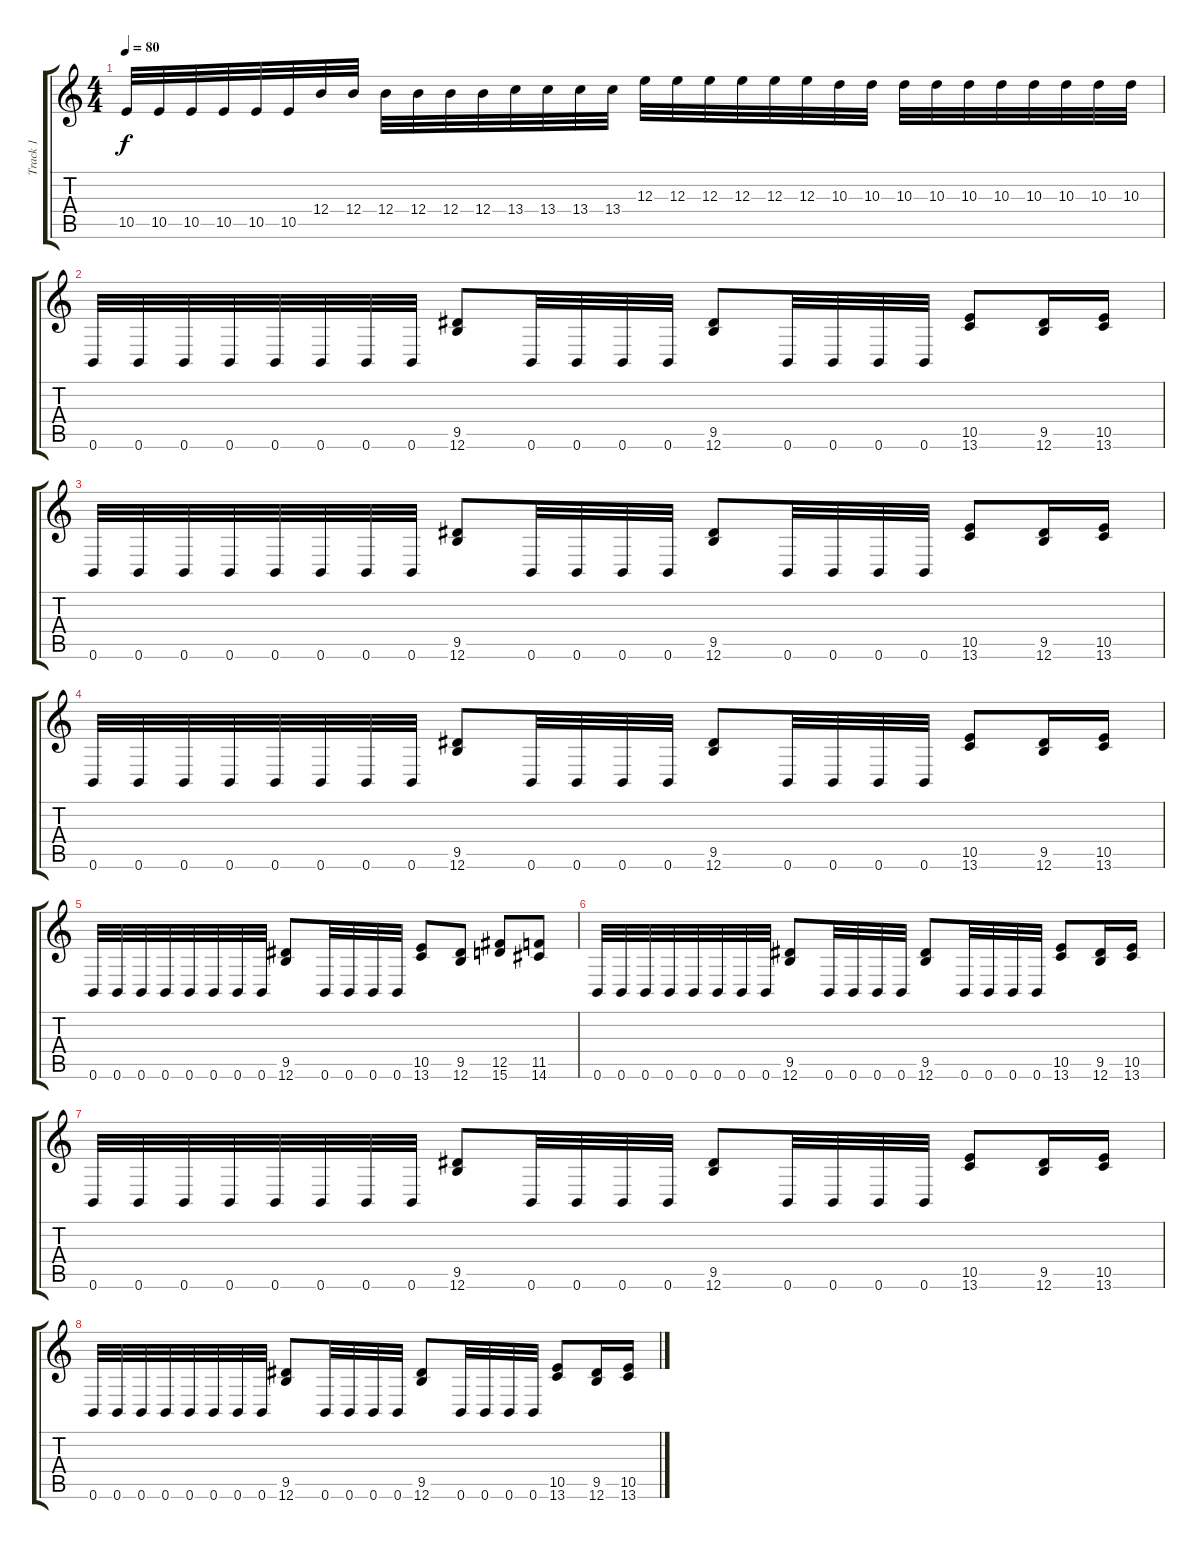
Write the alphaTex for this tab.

\track ("Track 1" "Track 1") {instrument distortionguitar}
\staff {score tabs}
\tuning (Db4 Ab3 E3 B2 Gb2 B1) {hide}
\ts (4 4)
\tempo 80
\clef g2
\ks c
10.5.32{dy f} 10.5.32 10.5.32 10.5.32 10.5.32 10.5.32 12.4.32 12.4.32 12.4.32 12.4.32 12.4.32 12.4.32 13.4.32 13.4.32 13.4.32 13.4.32 12.3.32 12.3.32 12.3.32 12.3.32 12.3.32 12.3.32 10.3.32 10.3.32 10.3.32 10.3.32 10.3.32 10.3.32 10.3.32 10.3.32 10.3.32 10.3.32 |
0.6.32 0.6.32 0.6.32 0.6.32 0.6.32 0.6.32 0.6.32 0.6.32 (9.5 12.6).8 0.6.32 0.6.32 0.6.32 0.6.32 (9.5 12.6).8 0.6.32 0.6.32 0.6.32 0.6.32 (10.5 13.6).8 (9.5 12.6).16 (10.5 13.6).16 |
0.6.32 0.6.32 0.6.32 0.6.32 0.6.32 0.6.32 0.6.32 0.6.32 (9.5 12.6).8 0.6.32 0.6.32 0.6.32 0.6.32 (9.5 12.6).8 0.6.32 0.6.32 0.6.32 0.6.32 (10.5 13.6).8 (9.5 12.6).16 (10.5 13.6).16 |
0.6.32 0.6.32 0.6.32 0.6.32 0.6.32 0.6.32 0.6.32 0.6.32 (9.5 12.6).8 0.6.32 0.6.32 0.6.32 0.6.32 (9.5 12.6).8 0.6.32 0.6.32 0.6.32 0.6.32 (10.5 13.6).8 (9.5 12.6).16 (10.5 13.6).16 |
0.6.32 0.6.32 0.6.32 0.6.32 0.6.32 0.6.32 0.6.32 0.6.32 (9.5 12.6).8 0.6.32 0.6.32 0.6.32 0.6.32 (10.5 13.6).8 (9.5 12.6).8 (12.5 15.6).8 (11.5 14.6).8 |
0.6.32 0.6.32 0.6.32 0.6.32 0.6.32 0.6.32 0.6.32 0.6.32 (9.5 12.6).8 0.6.32 0.6.32 0.6.32 0.6.32 (9.5 12.6).8 0.6.32 0.6.32 0.6.32 0.6.32 (10.5 13.6).8 (9.5 12.6).16 (10.5 13.6).16 |
0.6.32 0.6.32 0.6.32 0.6.32 0.6.32 0.6.32 0.6.32 0.6.32 (9.5 12.6).8 0.6.32 0.6.32 0.6.32 0.6.32 (9.5 12.6).8 0.6.32 0.6.32 0.6.32 0.6.32 (10.5 13.6).8 (9.5 12.6).16 (10.5 13.6).16 |
0.6.32 0.6.32 0.6.32 0.6.32 0.6.32 0.6.32 0.6.32 0.6.32 (9.5 12.6).8 0.6.32 0.6.32 0.6.32 0.6.32 (9.5 12.6).8 0.6.32 0.6.32 0.6.32 0.6.32 (10.5 13.6).8 (9.5 12.6).16 (10.5 13.6).16
